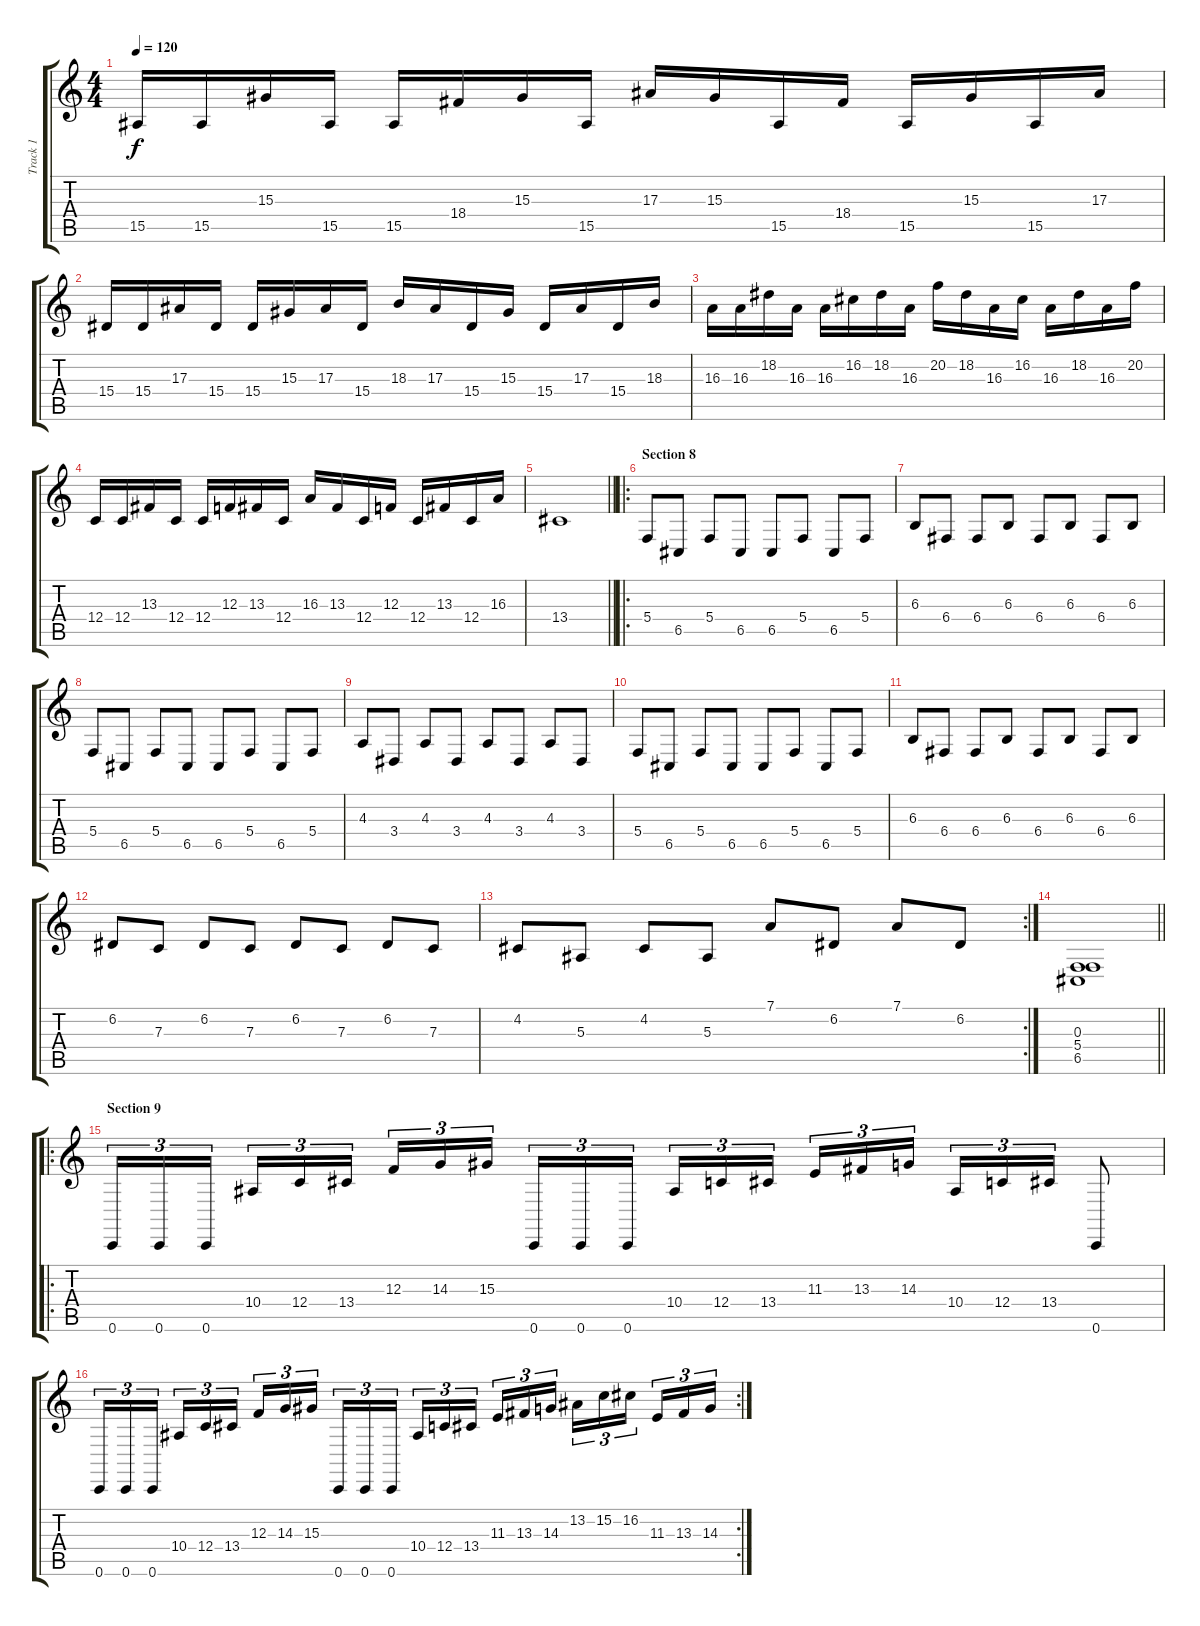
\track ("Track 1" "Track 1") {instrument brightacousticpiano}
\staff {score tabs}
\tuning (D4 A3 F3 C3 G2 C2) {hide}
\ts (4 4)
\tempo 120
\clef g2
\ks c
15.5.16{dy f} 15.5.16 15.3.16 15.5.16 15.5.16 18.4.16 15.3.16 15.5.16 17.3.16 15.3.16 15.5.16 18.4.16 15.5.16 15.3.16 15.5.16 17.3.16 |
15.4.16 15.4.16 17.3.16 15.4.16 15.4.16 15.3.16 17.3.16 15.4.16 18.3.16 17.3.16 15.4.16 15.3.16 15.4.16 17.3.16 15.4.16 18.3.16 |
16.3.16 16.3.16 18.2.16 16.3.16 16.3.16 16.2.16 18.2.16 16.3.16 20.2.16 18.2.16 16.3.16 16.2.16 16.3.16 18.2.16 16.3.16 20.2.16 |
12.4.16 12.4.16 13.3.16 12.4.16 12.4.16 12.3.16 13.3.16 12.4.16 16.3.16 13.3.16 12.4.16 12.3.16 12.4.16 13.3.16 12.4.16 16.3.16 |
\barLineRight lightlight
13.4.1 |
\ro
\section ("" "Section 8")
5.4.8 6.5.8 5.4.8 6.5.8 6.5.8 5.4.8 6.5.8 5.4.8 |
6.3.8 6.4.8 6.4.8 6.3.8 6.4.8 6.3.8 6.4.8 6.3.8 |
5.4.8 6.5.8 5.4.8 6.5.8 6.5.8 5.4.8 6.5.8 5.4.8 |
4.3.8 3.4.8 4.3.8 3.4.8 4.3.8 3.4.8 4.3.8 3.4.8 |
5.4.8 6.5.8 5.4.8 6.5.8 6.5.8 5.4.8 6.5.8 5.4.8 |
6.3.8 6.4.8 6.4.8 6.3.8 6.4.8 6.3.8 6.4.8 6.3.8 |
6.2.8 7.3.8 6.2.8 7.3.8 6.2.8 7.3.8 6.2.8 7.3.8 |
\rc 2
4.2.8 5.3.8 4.2.8 5.3.8 7.1.8 6.2.8 7.1.8 6.2.8 |
\barLineRight lightlight
(0.3 5.4 6.5).1 |
\ro
\section ("" "Section 9")
0.6.16{tu (3 2)} 0.6.16{tu (3 2)} 0.6.16{tu (3 2) beam splitsecondary} 10.4.16{tu (3 2)} 12.4.16{tu (3 2)} 13.4.16{tu (3 2)} 12.3.16{tu (3 2)} 14.3.16{tu (3 2)} 15.3.16{tu (3 2) beam splitsecondary} 0.6.16{tu (3 2)} 0.6.16{tu (3 2)} 0.6.16{tu (3 2)} 10.4.16{tu (3 2)} 12.4.16{tu (3 2)} 13.4.16{tu (3 2) beam splitsecondary} 11.3.16{tu (3 2)} 13.3.16{tu (3 2)} 14.3.16{tu (3 2)} 10.4.16{tu (3 2)} 12.4.16{tu (3 2)} 13.4.16{tu (3 2)} 0.6.8 |
\rc 2
0.6.16{tu (3 2)} 0.6.16{tu (3 2)} 0.6.16{tu (3 2) beam splitsecondary} 10.4.16{tu (3 2)} 12.4.16{tu (3 2)} 13.4.16{tu (3 2)} 12.3.16{tu (3 2)} 14.3.16{tu (3 2)} 15.3.16{tu (3 2) beam splitsecondary} 0.6.16{tu (3 2)} 0.6.16{tu (3 2)} 0.6.16{tu (3 2)} 10.4.16{tu (3 2)} 12.4.16{tu (3 2)} 13.4.16{tu (3 2) beam splitsecondary} 11.3.16{tu (3 2)} 13.3.16{tu (3 2)} 14.3.16{tu (3 2)} 13.2.16{tu (3 2)} 15.2.16{tu (3 2)} 16.2.16{tu (3 2) beam splitsecondary} 11.3.16{tu (3 2)} 13.3.16{tu (3 2)} 14.3.16{tu (3 2)}
